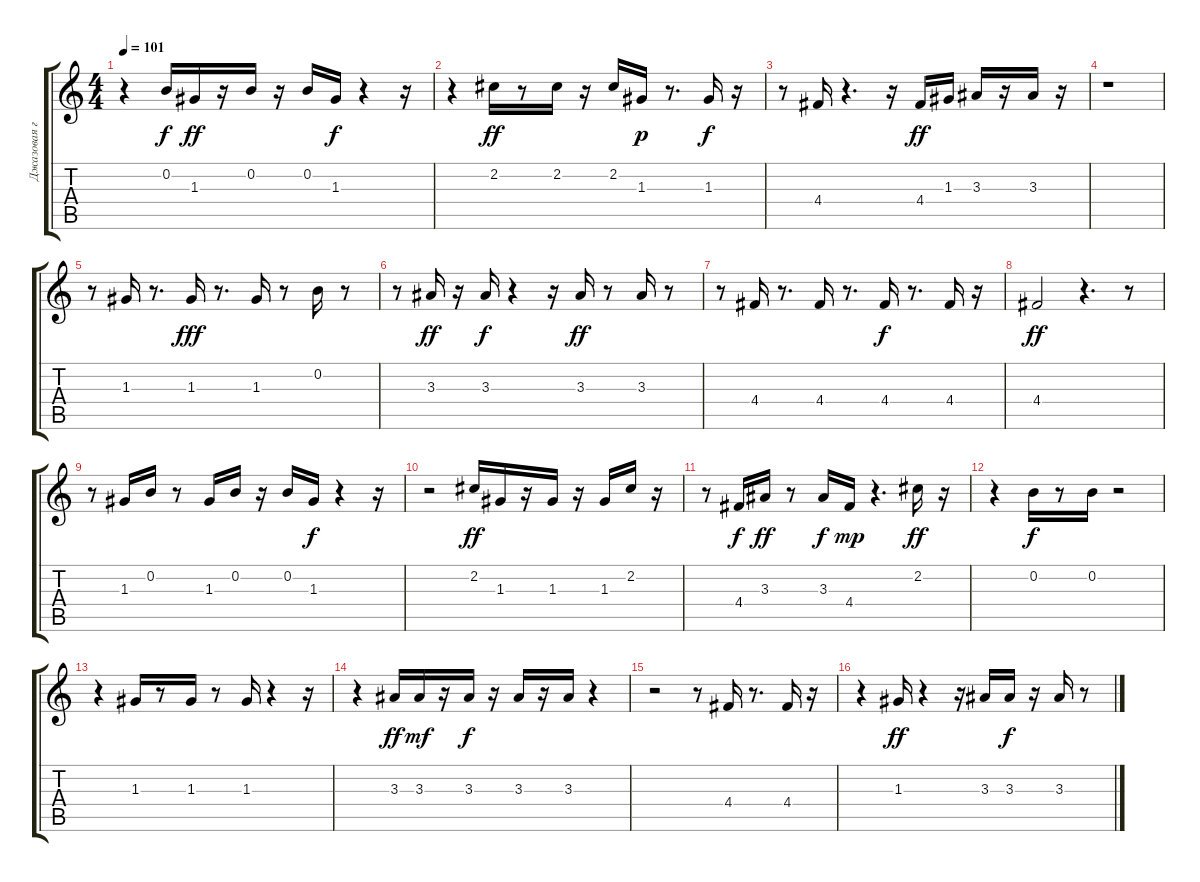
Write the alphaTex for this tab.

\track ("Джазовая гитара" "Джазовая г") {instrument electricguitarjazz}
\staff {score tabs}
\tuning (E4 B3 G3 D3 A2 E2) {hide}
\ts (4 4)
\tempo 101
\clef g2
\ks c
r.4{dy ff} 0.2.16{dy f} 1.3.16{dy ff} r.16 0.2.16 r.16 0.2.16 1.3.16{dy f} r.4 r.16 |
r.4 2.2.16{dy ff} r.8 2.2.16 r.16 2.2.16 1.3.16{dy p} r.8{d} 1.3.16{dy f} r.16 |
r.8 4.4.16 r.4{d} r.16 4.4.16{dy ff} 1.3.16 3.3.16 r.16 3.3.16 r.16 |
r.1 |
r.8 1.3.16 r.8{d} 1.3.16{dy fff} r.8{d} 1.3.16 r.8 0.2.16 r.8 |
r.8 3.3.16{dy ff} r.16 3.3.16{dy f} r.4 r.16 3.3.16{dy ff} r.8 3.3.16 r.8 |
r.8 4.4.16 r.8{d} 4.4.16 r.8{d} 4.4.16{dy f} r.8{d} 4.4.16 r.16 |
4.4.2{dy ff} r.4{d} r.8 |
r.8 1.3.16 0.2.16 r.8 1.3.16 0.2.16 r.16 0.2.16 1.3.16{dy f} r.4 r.16 |
r.2 2.2.16{dy ff} 1.3.16 r.16 1.3.16 r.16 1.3.16 2.2.16 r.16 |
r.8 4.4.16{dy f} 3.3.16{dy ff} r.8 3.3.16{dy f} 4.4.16{dy mp} r.4{d} 2.2.16{dy ff} r.16 |
r.4 0.2.16{dy f} r.8 0.2.16 r.2 |
r.4 1.3.16 r.8 1.3.16 r.8 1.3.16 r.4 r.16 |
r.4 3.3.16{dy ff} 3.3.16{dy mf} r.16 3.3.16{dy f} r.16 3.3.16 r.16 3.3.16 r.4 |
r.2 r.8 4.4.16 r.8{d} 4.4.16 r.16 |
r.4 1.3.16{dy ff} r.4 r.16 3.3.16 3.3.16{dy f} r.16 3.3.16 r.8
